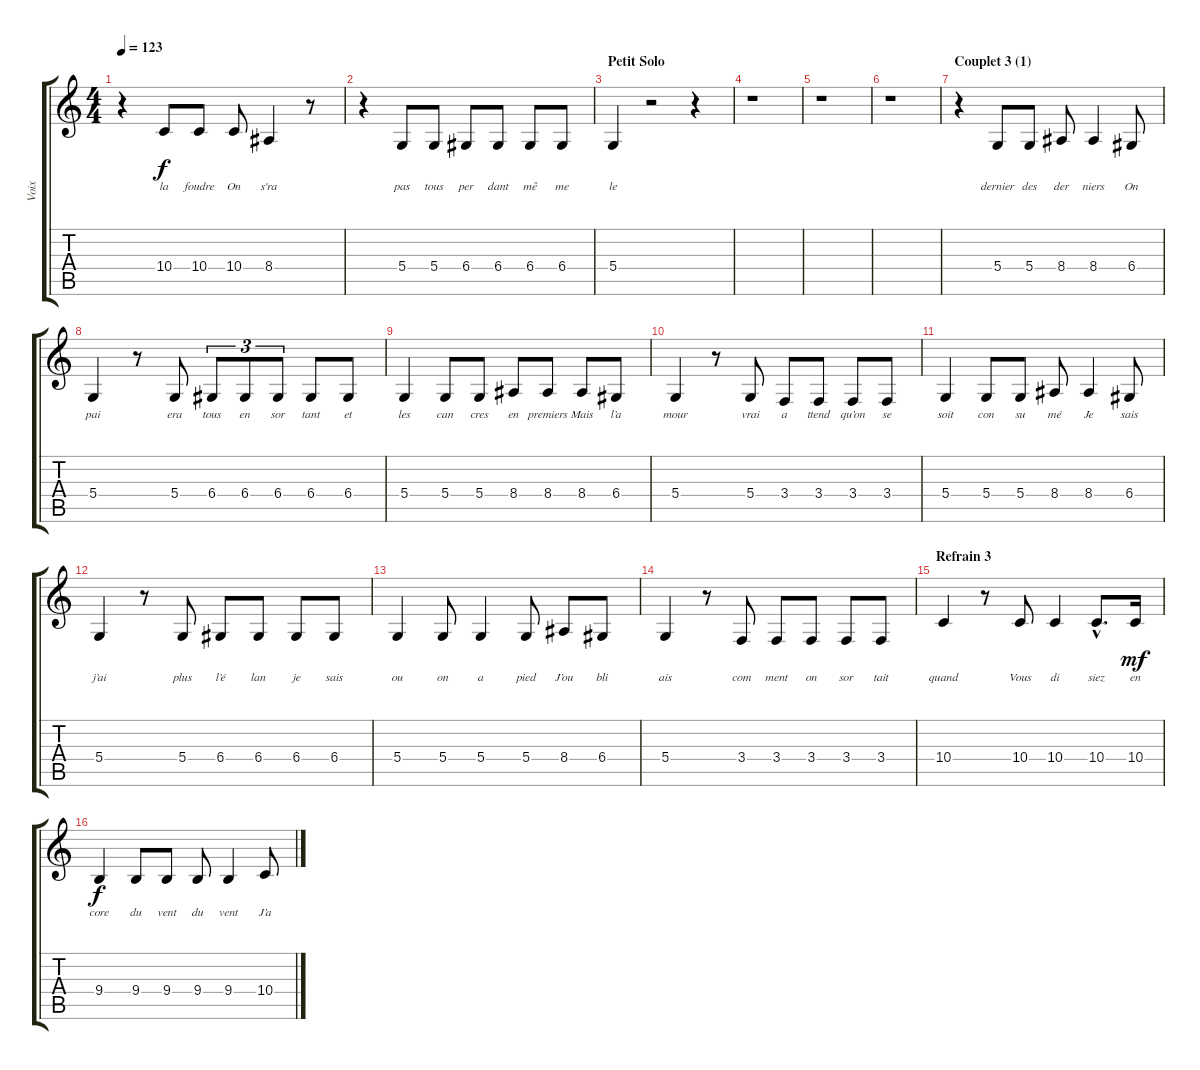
\track ("Voix" "Voix") {instrument clarinet}
\staff {score tabs}
\tuning (E4 B3 G3 D3 A2 E2) {hide}
\ts (4 4)
\tempo 123
\clef g2
\ks c
r.4{dy f} 10.4.8{lyrics (0 "la") lyrics (1 "") lyrics (2 "") lyrics (3 "") lyrics (4 "")} 10.4.8{lyrics (0 "foudre") lyrics (1 "") lyrics (2 "") lyrics (3 "") lyrics (4 "")} 10.4.8{lyrics (0 "On") lyrics (1 "") lyrics (2 "") lyrics (3 "") lyrics (4 "")} 8.4.4{lyrics (0 "s'ra") lyrics (1 "") lyrics (2 "") lyrics (3 "") lyrics (4 "")} r.8 |
r.4 5.4.8{lyrics (0 "pas") lyrics (1 "") lyrics (2 "") lyrics (3 "") lyrics (4 "")} 5.4.8{lyrics (0 "tous") lyrics (1 "") lyrics (2 "") lyrics (3 "") lyrics (4 "")} 6.4.8{lyrics (0 "per") lyrics (1 "") lyrics (2 "") lyrics (3 "") lyrics (4 "")} 6.4.8{lyrics (0 "dant") lyrics (1 "") lyrics (2 "") lyrics (3 "") lyrics (4 "")} 6.4.8{lyrics (0 "mê") lyrics (1 "") lyrics (2 "") lyrics (3 "") lyrics (4 "")} 6.4.8{lyrics (0 "me") lyrics (1 "") lyrics (2 "") lyrics (3 "") lyrics (4 "")} |
\section ("" "Petit Solo")
5.4.4{lyrics (0 "le") lyrics (1 "") lyrics (2 "") lyrics (3 "") lyrics (4 "")} r.2 r.4 |
r.1 |
r.1 |
r.1 |
\section ("" "Couplet 3 (1)")
r.4 5.4.8{lyrics (0 "dernier") lyrics (1 "") lyrics (2 "") lyrics (3 "") lyrics (4 "")} 5.4.8{lyrics (0 "des") lyrics (1 "") lyrics (2 "") lyrics (3 "") lyrics (4 "")} 8.4.8{lyrics (0 "der") lyrics (1 "") lyrics (2 "") lyrics (3 "") lyrics (4 "")} 8.4.4{lyrics (0 "niers") lyrics (1 "") lyrics (2 "") lyrics (3 "") lyrics (4 "")} 6.4.8{lyrics (0 "On") lyrics (1 "") lyrics (2 "") lyrics (3 "") lyrics (4 "")} |
5.4.4{lyrics (0 "pai") lyrics (1 "") lyrics (2 "") lyrics (3 "") lyrics (4 "")} r.8 5.4.8{lyrics (0 "era") lyrics (1 "") lyrics (2 "") lyrics (3 "") lyrics (4 "")} 6.4.8{tu (3 2) lyrics (0 "tous") lyrics (1 "") lyrics (2 "") lyrics (3 "") lyrics (4 "")} 6.4.8{tu (3 2) lyrics (0 "en") lyrics (1 "") lyrics (2 "") lyrics (3 "") lyrics (4 "")} 6.4.8{tu (3 2) lyrics (0 "sor") lyrics (1 "") lyrics (2 "") lyrics (3 "") lyrics (4 "")} 6.4.8{lyrics (0 "tant") lyrics (1 "") lyrics (2 "") lyrics (3 "") lyrics (4 "")} 6.4.8{lyrics (0 "et") lyrics (1 "") lyrics (2 "") lyrics (3 "") lyrics (4 "")} |
5.4.4{lyrics (0 "les") lyrics (1 "") lyrics (2 "") lyrics (3 "") lyrics (4 "")} 5.4.8{lyrics (0 "can") lyrics (1 "") lyrics (2 "") lyrics (3 "") lyrics (4 "")} 5.4.8{lyrics (0 "cres") lyrics (1 "") lyrics (2 "") lyrics (3 "") lyrics (4 "")} 8.4.8{lyrics (0 "en") lyrics (1 "") lyrics (2 "") lyrics (3 "") lyrics (4 "")} 8.4.8{lyrics (0 "premiers") lyrics (1 "") lyrics (2 "") lyrics (3 "") lyrics (4 "")} 8.4.8{lyrics (0 "Mais") lyrics (1 "") lyrics (2 "") lyrics (3 "") lyrics (4 "")} 6.4.8{lyrics (0 "l’a") lyrics (1 "") lyrics (2 "") lyrics (3 "") lyrics (4 "")} |
5.4.4{lyrics (0 "mour") lyrics (1 "") lyrics (2 "") lyrics (3 "") lyrics (4 "")} r.8 5.4.8{lyrics (0 "vrai") lyrics (1 "") lyrics (2 "") lyrics (3 "") lyrics (4 "")} 3.4.8{lyrics (0 "a") lyrics (1 "") lyrics (2 "") lyrics (3 "") lyrics (4 "")} 3.4.8{lyrics (0 "ttend") lyrics (1 "") lyrics (2 "") lyrics (3 "") lyrics (4 "")} 3.4.8{lyrics (0 "qu’on") lyrics (1 "") lyrics (2 "") lyrics (3 "") lyrics (4 "")} 3.4.8{lyrics (0 "se") lyrics (1 "") lyrics (2 "") lyrics (3 "") lyrics (4 "")} |
5.4.4{lyrics (0 "soit") lyrics (1 "") lyrics (2 "") lyrics (3 "") lyrics (4 "")} 5.4.8{lyrics (0 "con") lyrics (1 "") lyrics (2 "") lyrics (3 "") lyrics (4 "")} 5.4.8{lyrics (0 "su") lyrics (1 "") lyrics (2 "") lyrics (3 "") lyrics (4 "")} 8.4.8{lyrics (0 "mé") lyrics (1 "") lyrics (2 "") lyrics (3 "") lyrics (4 "")} 8.4.4{lyrics (0 "Je") lyrics (1 "") lyrics (2 "") lyrics (3 "") lyrics (4 "")} 6.4.8{lyrics (0 "sais") lyrics (1 "") lyrics (2 "") lyrics (3 "") lyrics (4 "")} |
5.4.4{lyrics (0 "j’ai") lyrics (1 "") lyrics (2 "") lyrics (3 "") lyrics (4 "")} r.8 5.4.8{lyrics (0 "plus") lyrics (1 "") lyrics (2 "") lyrics (3 "") lyrics (4 "")} 6.4.8{lyrics (0 "l’é") lyrics (1 "") lyrics (2 "") lyrics (3 "") lyrics (4 "")} 6.4.8{lyrics (0 "lan") lyrics (1 "") lyrics (2 "") lyrics (3 "") lyrics (4 "")} 6.4.8{lyrics (0 "je") lyrics (1 "") lyrics (2 "") lyrics (3 "") lyrics (4 "")} 6.4.8{lyrics (0 "sais") lyrics (1 "") lyrics (2 "") lyrics (3 "") lyrics (4 "")} |
5.4.4{lyrics (0 "ou") lyrics (1 "") lyrics (2 "") lyrics (3 "") lyrics (4 "")} 5.4.8{lyrics (0 "on") lyrics (1 "") lyrics (2 "") lyrics (3 "") lyrics (4 "")} 5.4.4{lyrics (0 "a") lyrics (1 "") lyrics (2 "") lyrics (3 "") lyrics (4 "")} 5.4.8{lyrics (0 "pied") lyrics (1 "") lyrics (2 "") lyrics (3 "") lyrics (4 "")} 8.4.8{lyrics (0 "J’ou") lyrics (1 "") lyrics (2 "") lyrics (3 "") lyrics (4 "")} 6.4.8{lyrics (0 "bli") lyrics (1 "") lyrics (2 "") lyrics (3 "") lyrics (4 "")} |
5.4.4{lyrics (0 "ais") lyrics (1 "") lyrics (2 "") lyrics (3 "") lyrics (4 "")} r.8 3.4.8{lyrics (0 "com") lyrics (1 "") lyrics (2 "") lyrics (3 "") lyrics (4 "")} 3.4.8{lyrics (0 "ment") lyrics (1 "") lyrics (2 "") lyrics (3 "") lyrics (4 "")} 3.4.8{lyrics (0 "on") lyrics (1 "") lyrics (2 "") lyrics (3 "") lyrics (4 "")} 3.4.8{lyrics (0 "sor") lyrics (1 "") lyrics (2 "") lyrics (3 "") lyrics (4 "")} 3.4.8{lyrics (0 "tait") lyrics (1 "") lyrics (2 "") lyrics (3 "") lyrics (4 "")} |
\section ("" "Refrain 3")
10.4.4{lyrics (0 "quand") lyrics (1 "") lyrics (2 "") lyrics (3 "") lyrics (4 "")} r.8 10.4.8{lyrics (0 "Vous") lyrics (1 "") lyrics (2 "") lyrics (3 "") lyrics (4 "")} 10.4.4{lyrics (0 "di") lyrics (1 "") lyrics (2 "") lyrics (3 "") lyrics (4 "")} 10.4{hac}.8{d lyrics (0 "siez") lyrics (1 "") lyrics (2 "") lyrics (3 "") lyrics (4 "")} 10.4.16{lyrics (0 "en") lyrics (1 "") lyrics (2 "") lyrics (3 "") lyrics (4 "") dy mf} |
9.4.4{lyrics (0 "core") lyrics (1 "") lyrics (2 "") lyrics (3 "") lyrics (4 "") dy f} 9.4.8{lyrics (0 "du") lyrics (1 "") lyrics (2 "") lyrics (3 "") lyrics (4 "")} 9.4.8{lyrics (0 "vent") lyrics (1 "") lyrics (2 "") lyrics (3 "") lyrics (4 "")} 9.4.8{lyrics (0 "du") lyrics (1 "") lyrics (2 "") lyrics (3 "") lyrics (4 "")} 9.4.4{lyrics (0 "vent") lyrics (1 "") lyrics (2 "") lyrics (3 "") lyrics (4 "")} 10.4.8{lyrics (0 "J’a") lyrics (1 "") lyrics (2 "") lyrics (3 "") lyrics (4 "")}
